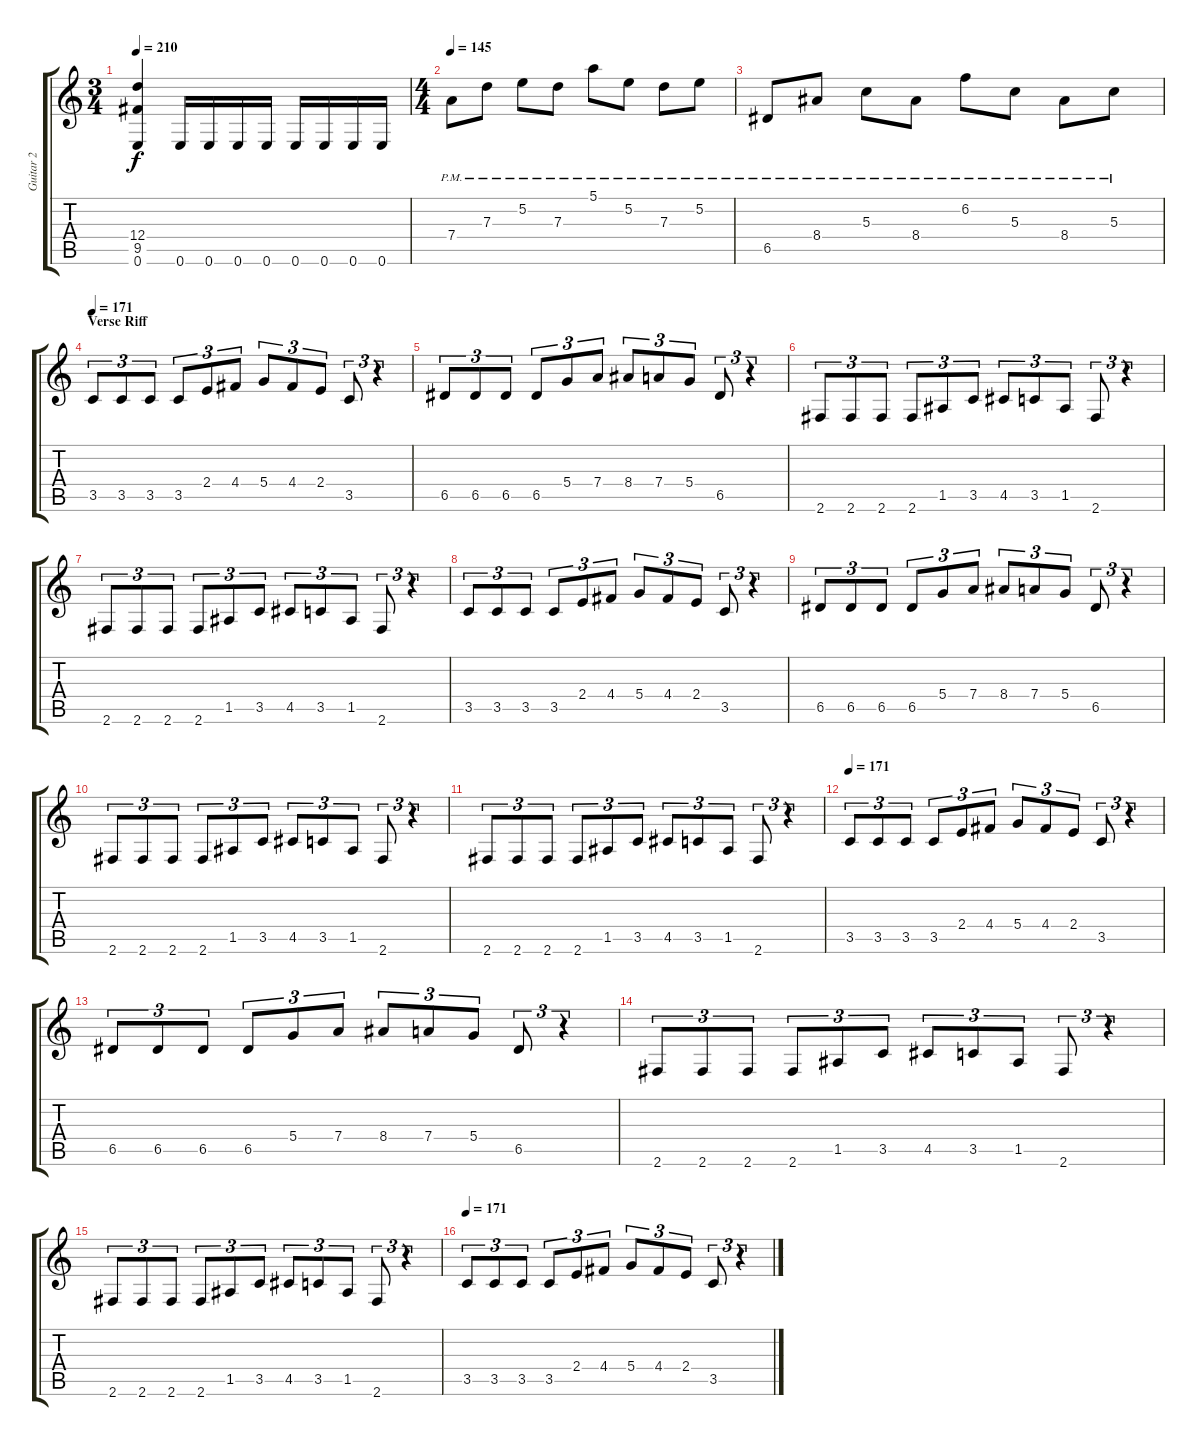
\track ("Guitar 2" "Guitar 2") {instrument distortionguitar}
\staff {score tabs}
\tuning (E4 B3 G3 D3 A2 E2) {hide}
\ts (3 4)
\tempo 210
\clef g2
\ks c
(12.4 9.5 0.6).4{dy f} 0.6.16 0.6.16 0.6.16 0.6.16 0.6.16 0.6.16 0.6.16 0.6.16 |
\ts (4 4)
\tempo 145
7.4{pm}.8 7.3{pm}.8 5.2{pm}.8 7.3{pm}.8 5.1{pm}.8 5.2{pm}.8 7.3{pm}.8 5.2{pm}.8 |
6.5{pm}.8 8.4{pm}.8 5.3{pm}.8 8.4{pm}.8 6.2{pm}.8 5.3{pm}.8 8.4{pm}.8 5.3{pm}.8 |
\section ("" "Verse Riff")
\tempo 171
3.5.8{tu (3 2)} 3.5.8{tu (3 2)} 3.5.8{tu (3 2)} 3.5.8{tu (3 2)} 2.4.8{tu (3 2)} 4.4.8{tu (3 2)} 5.4.8{tu (3 2)} 4.4.8{tu (3 2)} 2.4.8{tu (3 2)} 3.5.8{tu (3 2)} r.4{tu (3 2)} |
6.5.8{tu (3 2)} 6.5.8{tu (3 2)} 6.5.8{tu (3 2)} 6.5.8{tu (3 2)} 5.4.8{tu (3 2)} 7.4.8{tu (3 2)} 8.4.8{tu (3 2)} 7.4.8{tu (3 2)} 5.4.8{tu (3 2)} 6.5.8{tu (3 2)} r.4{tu (3 2)} |
2.6.8{tu (3 2)} 2.6.8{tu (3 2)} 2.6.8{tu (3 2)} 2.6.8{tu (3 2)} 1.5.8{tu (3 2)} 3.5.8{tu (3 2)} 4.5.8{tu (3 2)} 3.5.8{tu (3 2)} 1.5.8{tu (3 2)} 2.6.8{tu (3 2)} r.4{tu (3 2)} |
2.6.8{tu (3 2)} 2.6.8{tu (3 2)} 2.6.8{tu (3 2)} 2.6.8{tu (3 2)} 1.5.8{tu (3 2)} 3.5.8{tu (3 2)} 4.5.8{tu (3 2)} 3.5.8{tu (3 2)} 1.5.8{tu (3 2)} 2.6.8{tu (3 2)} r.4{tu (3 2)} |
3.5.8{tu (3 2)} 3.5.8{tu (3 2)} 3.5.8{tu (3 2)} 3.5.8{tu (3 2)} 2.4.8{tu (3 2)} 4.4.8{tu (3 2)} 5.4.8{tu (3 2)} 4.4.8{tu (3 2)} 2.4.8{tu (3 2)} 3.5.8{tu (3 2)} r.4{tu (3 2)} |
6.5.8{tu (3 2)} 6.5.8{tu (3 2)} 6.5.8{tu (3 2)} 6.5.8{tu (3 2)} 5.4.8{tu (3 2)} 7.4.8{tu (3 2)} 8.4.8{tu (3 2)} 7.4.8{tu (3 2)} 5.4.8{tu (3 2)} 6.5.8{tu (3 2)} r.4{tu (3 2)} |
2.6.8{tu (3 2)} 2.6.8{tu (3 2)} 2.6.8{tu (3 2)} 2.6.8{tu (3 2)} 1.5.8{tu (3 2)} 3.5.8{tu (3 2)} 4.5.8{tu (3 2)} 3.5.8{tu (3 2)} 1.5.8{tu (3 2)} 2.6.8{tu (3 2)} r.4{tu (3 2)} |
2.6.8{tu (3 2)} 2.6.8{tu (3 2)} 2.6.8{tu (3 2)} 2.6.8{tu (3 2)} 1.5.8{tu (3 2)} 3.5.8{tu (3 2)} 4.5.8{tu (3 2)} 3.5.8{tu (3 2)} 1.5.8{tu (3 2)} 2.6.8{tu (3 2)} r.4{tu (3 2)} |
\tempo 171
3.5.8{tu (3 2)} 3.5.8{tu (3 2)} 3.5.8{tu (3 2)} 3.5.8{tu (3 2)} 2.4.8{tu (3 2)} 4.4.8{tu (3 2)} 5.4.8{tu (3 2)} 4.4.8{tu (3 2)} 2.4.8{tu (3 2)} 3.5.8{tu (3 2)} r.4{tu (3 2)} |
6.5.8{tu (3 2)} 6.5.8{tu (3 2)} 6.5.8{tu (3 2)} 6.5.8{tu (3 2)} 5.4.8{tu (3 2)} 7.4.8{tu (3 2)} 8.4.8{tu (3 2)} 7.4.8{tu (3 2)} 5.4.8{tu (3 2)} 6.5.8{tu (3 2)} r.4{tu (3 2)} |
2.6.8{tu (3 2)} 2.6.8{tu (3 2)} 2.6.8{tu (3 2)} 2.6.8{tu (3 2)} 1.5.8{tu (3 2)} 3.5.8{tu (3 2)} 4.5.8{tu (3 2)} 3.5.8{tu (3 2)} 1.5.8{tu (3 2)} 2.6.8{tu (3 2)} r.4{tu (3 2)} |
2.6.8{tu (3 2)} 2.6.8{tu (3 2)} 2.6.8{tu (3 2)} 2.6.8{tu (3 2)} 1.5.8{tu (3 2)} 3.5.8{tu (3 2)} 4.5.8{tu (3 2)} 3.5.8{tu (3 2)} 1.5.8{tu (3 2)} 2.6.8{tu (3 2)} r.4{tu (3 2)} |
\tempo 171
3.5.8{tu (3 2)} 3.5.8{tu (3 2)} 3.5.8{tu (3 2)} 3.5.8{tu (3 2)} 2.4.8{tu (3 2)} 4.4.8{tu (3 2)} 5.4.8{tu (3 2)} 4.4.8{tu (3 2)} 2.4.8{tu (3 2)} 3.5.8{tu (3 2)} r.4{tu (3 2)}
